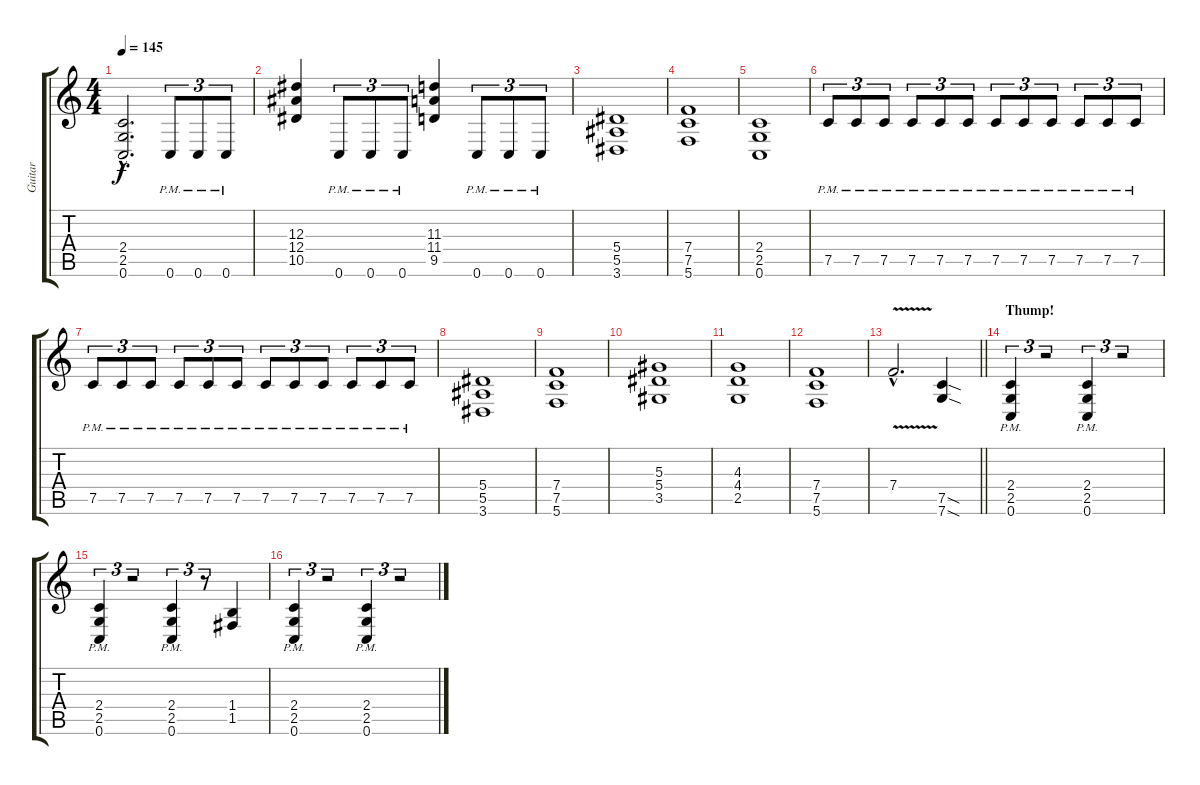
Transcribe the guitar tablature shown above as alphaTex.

\track ("Guitar" "Guitar") {instrument distortionguitar}
\staff {score tabs}
\tuning (C4 G3 Eb3 Bb2 F2 C2) {hide}
\ts (4 4)
\tempo 145
\clef g2
\ks c
(2.4{hac} 2.5{hac} 0.6{hac}).2{d dy f} 0.6{pm}.8{tu (3 2)} 0.6{pm}.8{tu (3 2)} 0.6{pm}.8{tu (3 2)} |
(12.3 12.4 10.5).4 0.6{pm}.8{tu (3 2)} 0.6{pm}.8{tu (3 2)} 0.6{pm}.8{tu (3 2)} (11.3 11.4 9.5).4 0.6{pm}.8{tu (3 2)} 0.6{pm}.8{tu (3 2)} 0.6{pm}.8{tu (3 2)} |
(5.4 5.5 3.6).1 |
(7.4 7.5 5.6).1 |
(2.4 2.5 0.6).1 |
7.5{pm}.8{tu (3 2)} 7.5{pm}.8{tu (3 2)} 7.5{pm}.8{tu (3 2)} 7.5{pm}.8{tu (3 2)} 7.5{pm}.8{tu (3 2)} 7.5{pm}.8{tu (3 2)} 7.5{pm}.8{tu (3 2)} 7.5{pm}.8{tu (3 2)} 7.5{pm}.8{tu (3 2)} 7.5{pm}.8{tu (3 2)} 7.5{pm}.8{tu (3 2)} 7.5{pm}.8{tu (3 2)} |
7.5{pm}.8{tu (3 2)} 7.5{pm}.8{tu (3 2)} 7.5{pm}.8{tu (3 2)} 7.5{pm}.8{tu (3 2)} 7.5{pm}.8{tu (3 2)} 7.5{pm}.8{tu (3 2)} 7.5{pm}.8{tu (3 2)} 7.5{pm}.8{tu (3 2)} 7.5{pm}.8{tu (3 2)} 7.5{pm}.8{tu (3 2)} 7.5{pm}.8{tu (3 2)} 7.5{pm}.8{tu (3 2)} |
(5.4 5.5 3.6).1 |
(7.4 7.5 5.6).1 |
(5.3 5.4 3.5).1 |
(4.3 4.4 2.5).1 |
(7.4 7.5 5.6).1 |
\barLineRight lightlight
7.4{v hac}.2{d} (7.5{sod} 7.6{sod}).4 |
\section ("" "Thump!")
(2.4{pm} 2.5{pm} 0.6{pm}).4{tu (3 2)} r.2{tu (3 2)} (2.4{pm} 2.5{pm} 0.6{pm}).4{tu (3 2)} r.2{tu (3 2)} |
(2.4{pm} 2.5{pm} 0.6{pm}).4{tu (3 2)} r.2{tu (3 2)} (2.4{pm} 2.5{pm} 0.6{pm}).4{tu (3 2)} r.8{tu (3 2)} (1.4 1.5).4 |
(2.4{pm} 2.5{pm} 0.6{pm}).4{tu (3 2)} r.2{tu (3 2)} (2.4{pm} 2.5{pm} 0.6{pm}).4{tu (3 2)} r.2{tu (3 2)}
